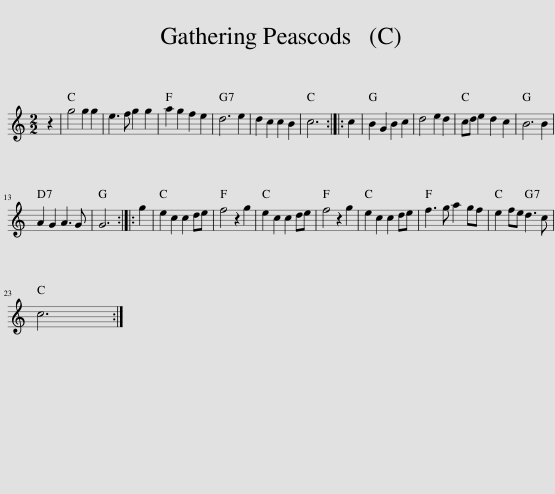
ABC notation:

X:1
L:1/8
M:2/2
I:linebreak $
K:C
V:1 treble
V:1
 z2 | g4 g2 g2 | e3 f g2 g2 | a2 g2 f2 e2 | d6 e2 | %5
 d2 c2 c2 B2 | c6 :: c2 | B2 G2 B2 c2 | d4 e2 d2 | %10
 cd e2 d2 c2 | B6 B2 |$ A2 G2 A3 G | G6 :: g2 | %15
 e2 c2 c2 de | f4 z2 g2 | e2 c2 c2 de | f4 z2 g2 | e2 c2 c2 de | %20
 f3 g a2 gf | e2 fe d3 c |$ c6 :| %23
